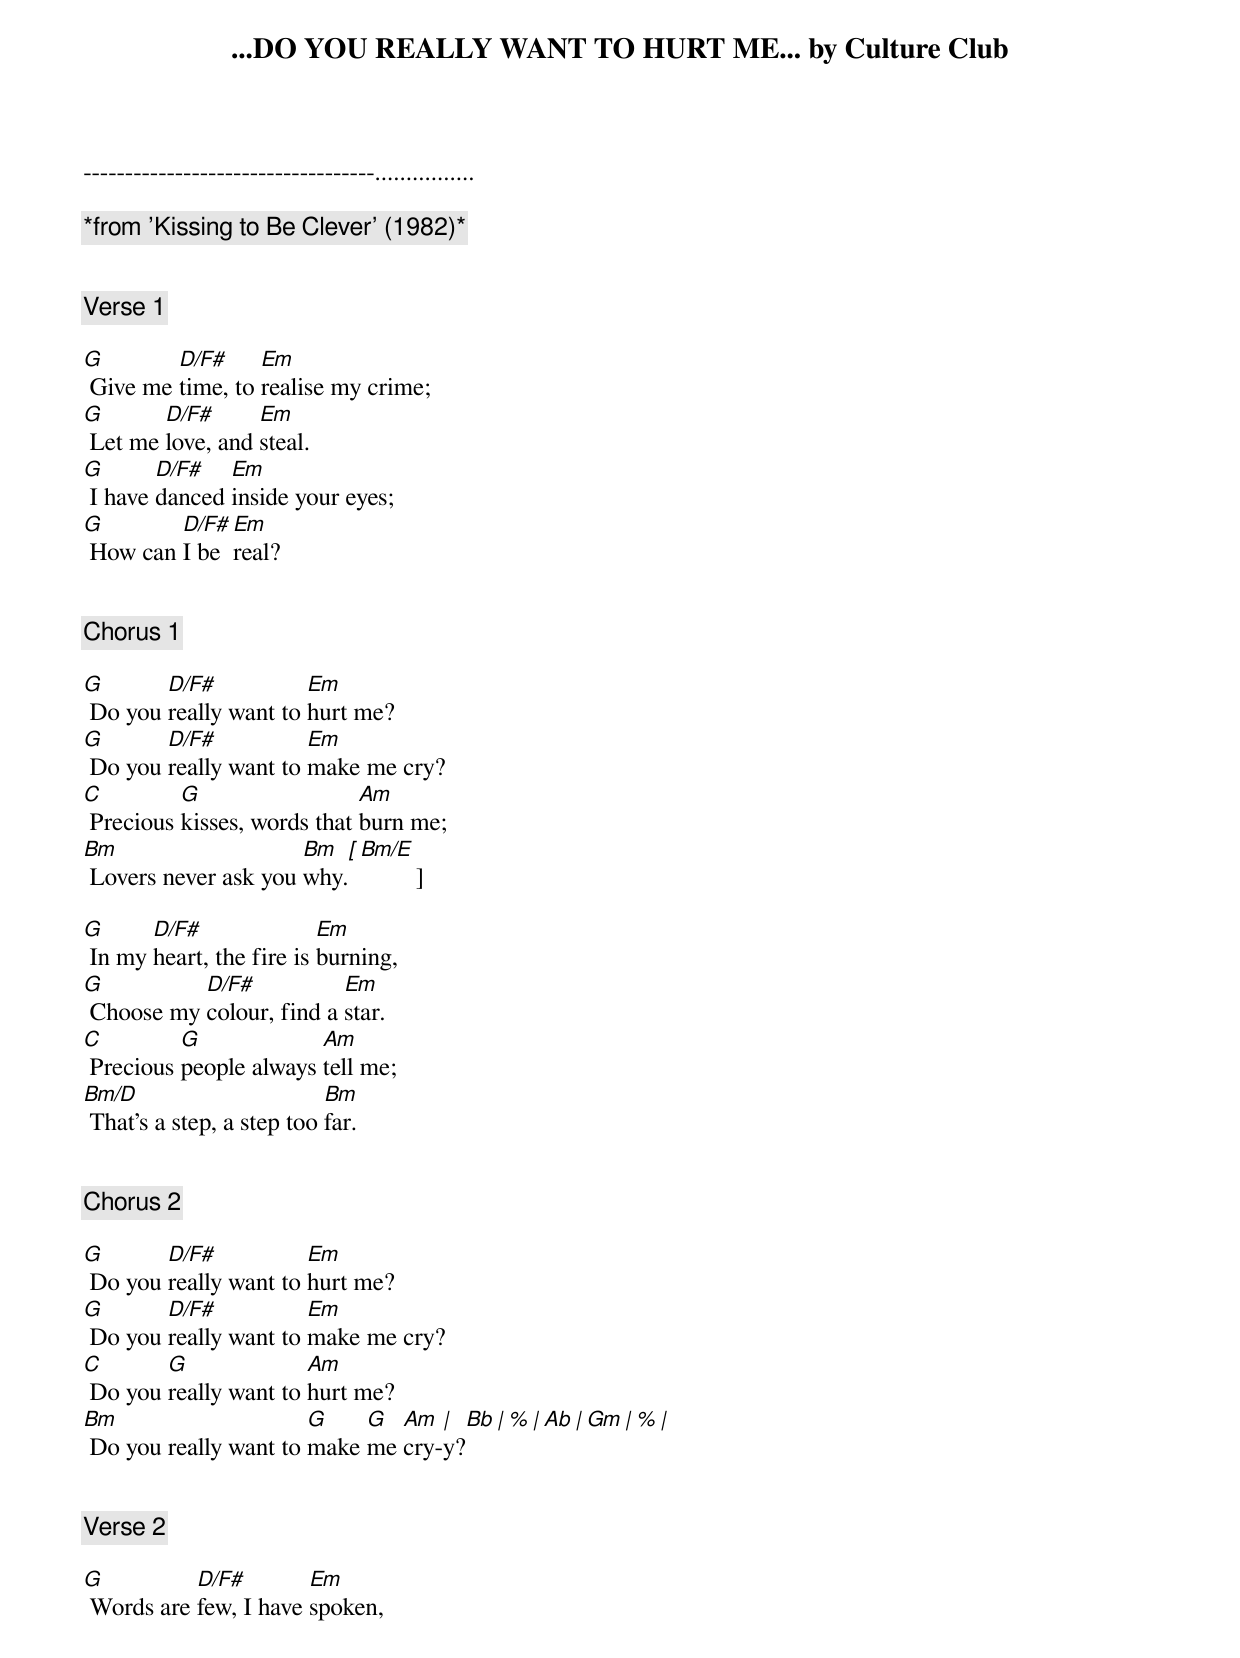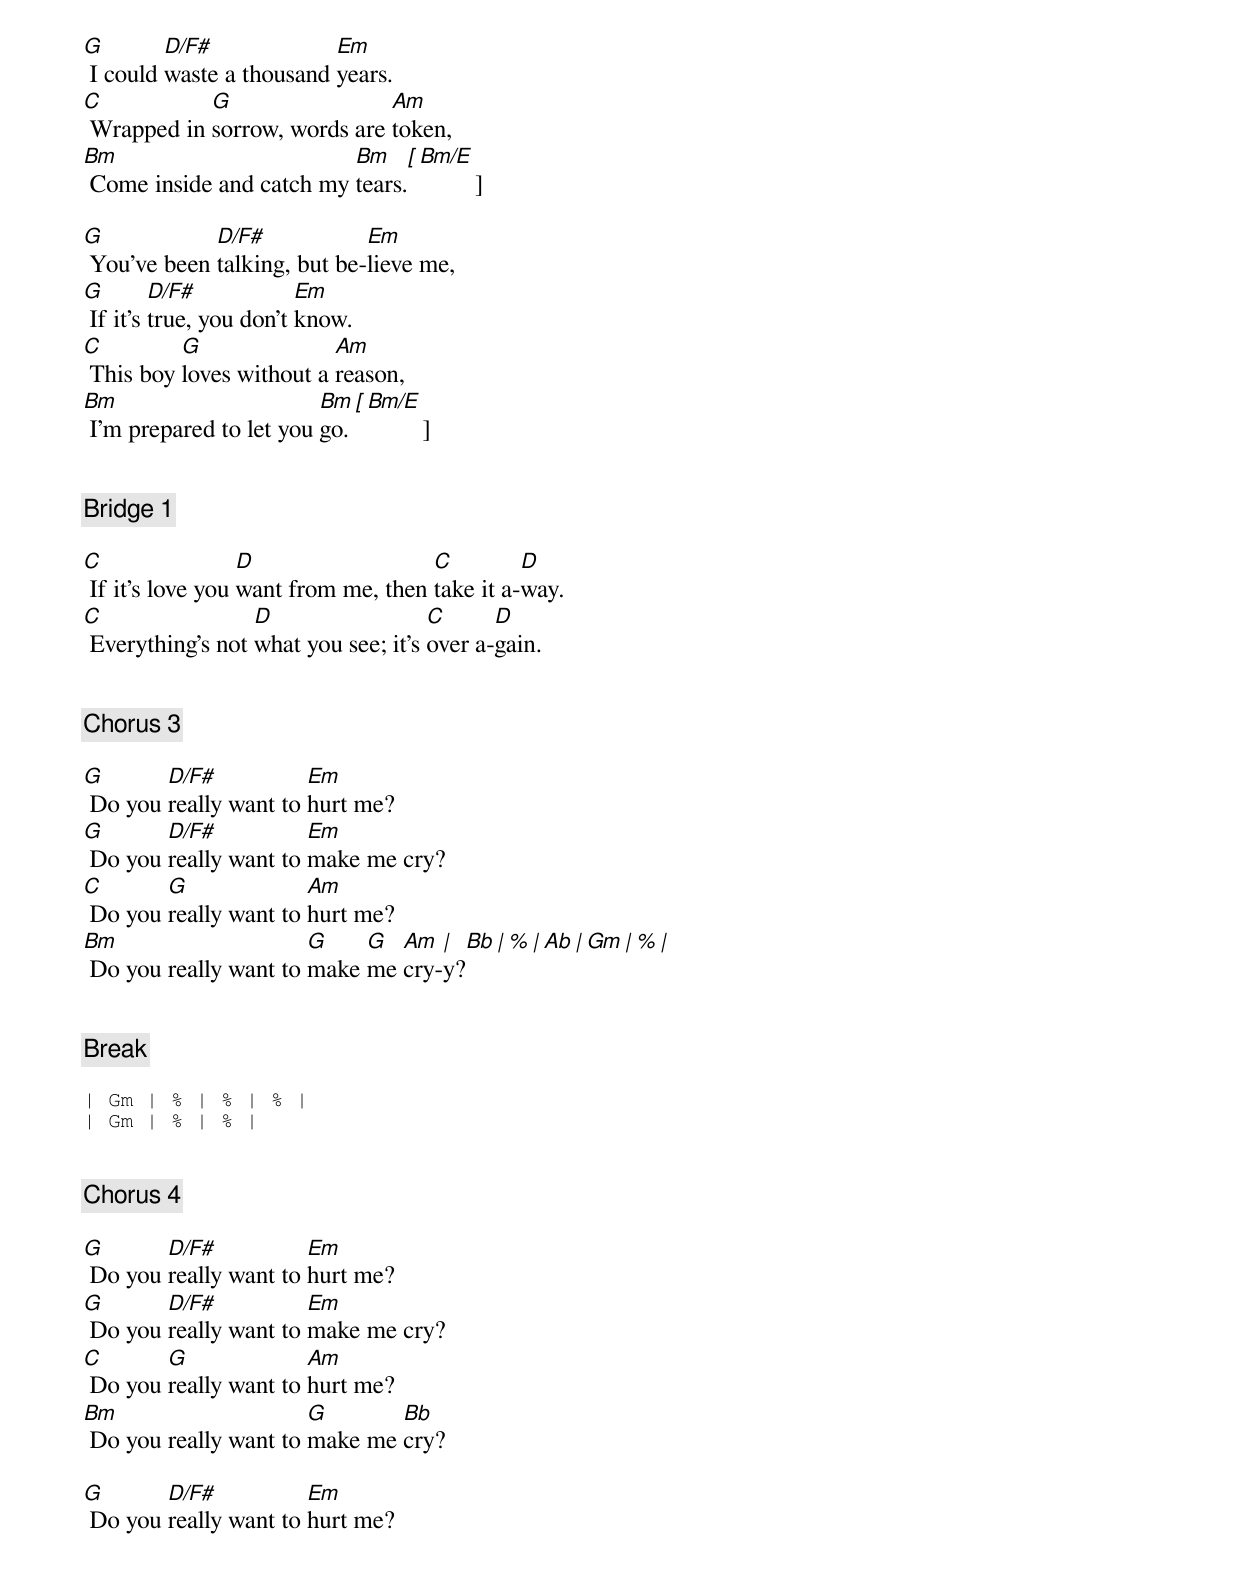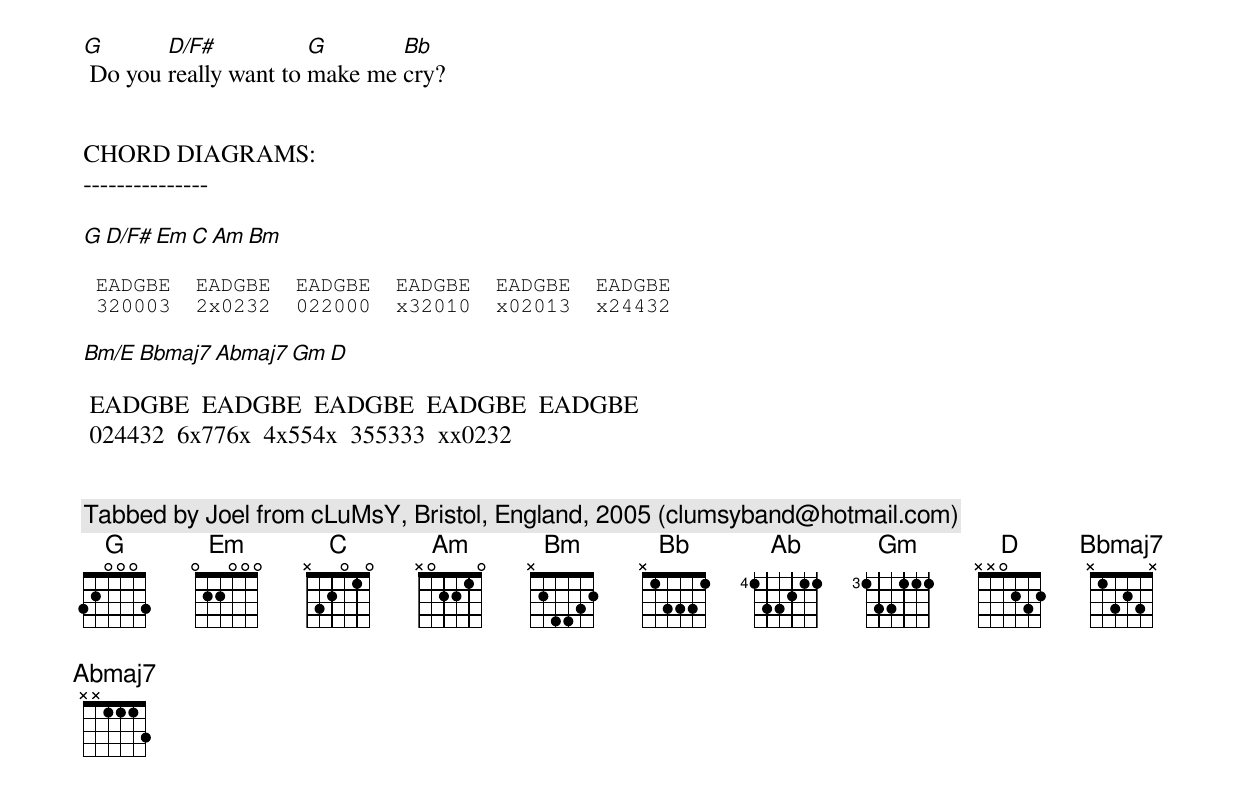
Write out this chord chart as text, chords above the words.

...DO YOU REALLY WANT TO HURT ME... by Culture Club
-----------------------------------................

*from 'Kissing to Be Clever' (1982)*


[Verse 1]

G        D/F#     Em
 Give me time, to realise my crime;
G       D/F#      Em
 Let me love, and steal.
G       D/F#   Em
 I have danced inside your eyes;
G        D/F# Em
 How can I be real?


[Chorus 1]

G       D/F#           Em
 Do you really want to hurt me?
G       D/F#           Em
 Do you really want to make me cry?
C         G                  Am
 Precious kisses, words that burn me;
Bm                    Bm     [ Bm/E ]
 Lovers never ask you why.

G      D/F#               Em
 In my heart, the fire is burning,
G          D/F#           Em
 Choose my colour, find a star.
C         G             Am
 Precious people always tell me;
Bm/D                       Bm
 That's a step, a step too far.


[Chorus 2]

G       D/F#           Em
 Do you really want to hurt me?
G       D/F#           Em
 Do you really want to make me cry?
C       G              Am
 Do you really want to hurt me?
Bm                     G    G  Am  | Bb | % | Ab | Gm | % |
 Do you really want to make me cry-y?


[Verse 2]

G          D/F#        Em
 Words are few, I have spoken,
G        D/F#             Em
 I could waste a thousand years.
C           G                 Am
 Wrapped in sorrow, words are token,
Bm                        Bm        [ Bm/E ]
 Come inside and catch my tears.

G            D/F#            Em
 You've been talking, but be-lieve me,
G        D/F#            Em
 If it's true, you don't know.
C         G               Am
 This boy loves without a reason,
Bm                       Bm     [ Bm/E ]
 I'm prepared to let you go.


[Bridge 1]

C                 D                  C         D
 If it's love you want from me, then take it a-way.
C                 D                  C      D
 Everything's not what you see; it's over a-gain.


[Chorus 3]

G       D/F#           Em
 Do you really want to hurt me?
G       D/F#           Em
 Do you really want to make me cry?
C       G              Am
 Do you really want to hurt me?
Bm                     G    G  Am  | Bb | % | Ab | Gm | % |
 Do you really want to make me cry-y?


[Break]

| Gm | % | % | % |
| Gm | % | % |


[Chorus 4]

G       D/F#           Em
 Do you really want to hurt me?
G       D/F#           Em
 Do you really want to make me cry?
C       G              Am
 Do you really want to hurt me?
Bm                     G       Bb
 Do you really want to make me cry?

G       D/F#           Em
 Do you really want to hurt me?
G       D/F#           G       Bb
 Do you really want to make me cry?


CHORD DIAGRAMS:
---------------

   G      D/F#     Em      C       Am      Bm

 EADGBE  EADGBE  EADGBE  EADGBE  EADGBE  EADGBE
 320003  2x0232  022000  x32010  x02013  x24432

  Bm/E   Bbmaj7   Abmaj7   Gm      D

 EADGBE  EADGBE  EADGBE  EADGBE  EADGBE
 024432  6x776x  4x554x  355333  xx0232


Tabbed by Joel from cLuMsY, Bristol, England, 2005 (clumsyband@hotmail.com)
